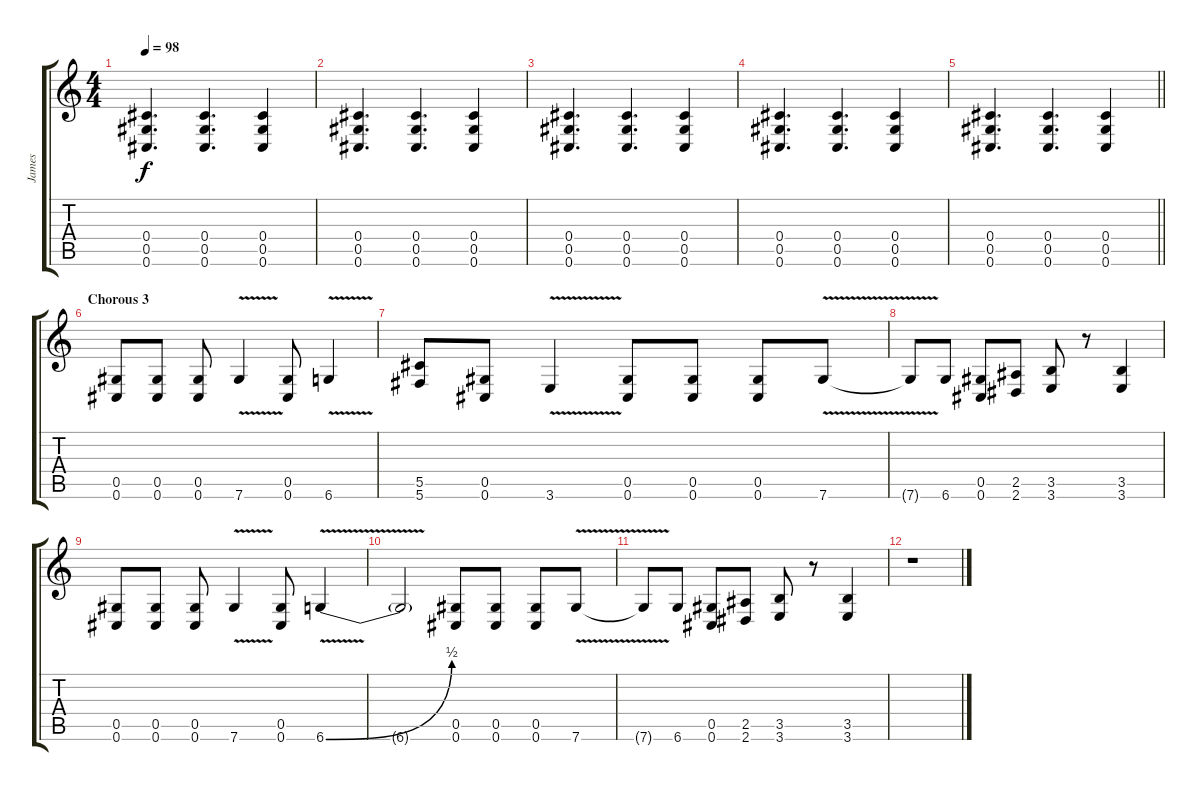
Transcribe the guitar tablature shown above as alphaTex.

\track ("James" "James") {instrument distortionguitar}
\staff {score tabs}
\tuning (Eb4 Bb3 Gb3 Db3 Ab2 Db2) {hide}
\ts (4 4)
\tempo 98
\clef g2
\ks c
(0.4 0.5 0.6).4{d dy f} (0.4 0.5 0.6).4{d} (0.4 0.5 0.6).4 |
(0.4 0.5 0.6).4{d} (0.4 0.5 0.6).4{d} (0.4 0.5 0.6).4 |
(0.4 0.5 0.6).4{d} (0.4 0.5 0.6).4{d} (0.4 0.5 0.6).4 |
(0.4 0.5 0.6).4{d} (0.4 0.5 0.6).4{d} (0.4 0.5 0.6).4 |
\barLineRight lightlight
(0.4 0.5 0.6).4{d} (0.4 0.5 0.6).4{d} (0.4 0.5 0.6).4 |
\section ("" "Chorous 3")
(0.5 0.6).8 (0.5 0.6).8 (0.5 0.6).8 7.6{v}.4 (0.5 0.6).8 6.6{v}.4 |
(5.5 5.6).8 (0.5 0.6).8 3.6{v}.4 (0.5 0.6).8 (0.5 0.6).8 (0.5 0.6).8 7.6{v}.8 |
7.6{t}.8 6.6.8 (0.5 0.6).8 (2.5 2.6).8 (3.5 3.6).8 r.8 (3.5 3.6).4 |
(0.5 0.6).8 (0.5 0.6).8 (0.5 0.6).8 7.6{v}.4 (0.5 0.6).8 6.6{be (bend 0 0 60 2) v}.4 |
6.6{t}.2 (0.5 0.6).8 (0.5 0.6).8 (0.5 0.6).8 7.6{v}.8 |
7.6{t}.8 6.6.8 (0.5 0.6).8 (2.5 2.6).8 (3.5 3.6).8 r.8 (3.5 3.6).4 |
r.1
